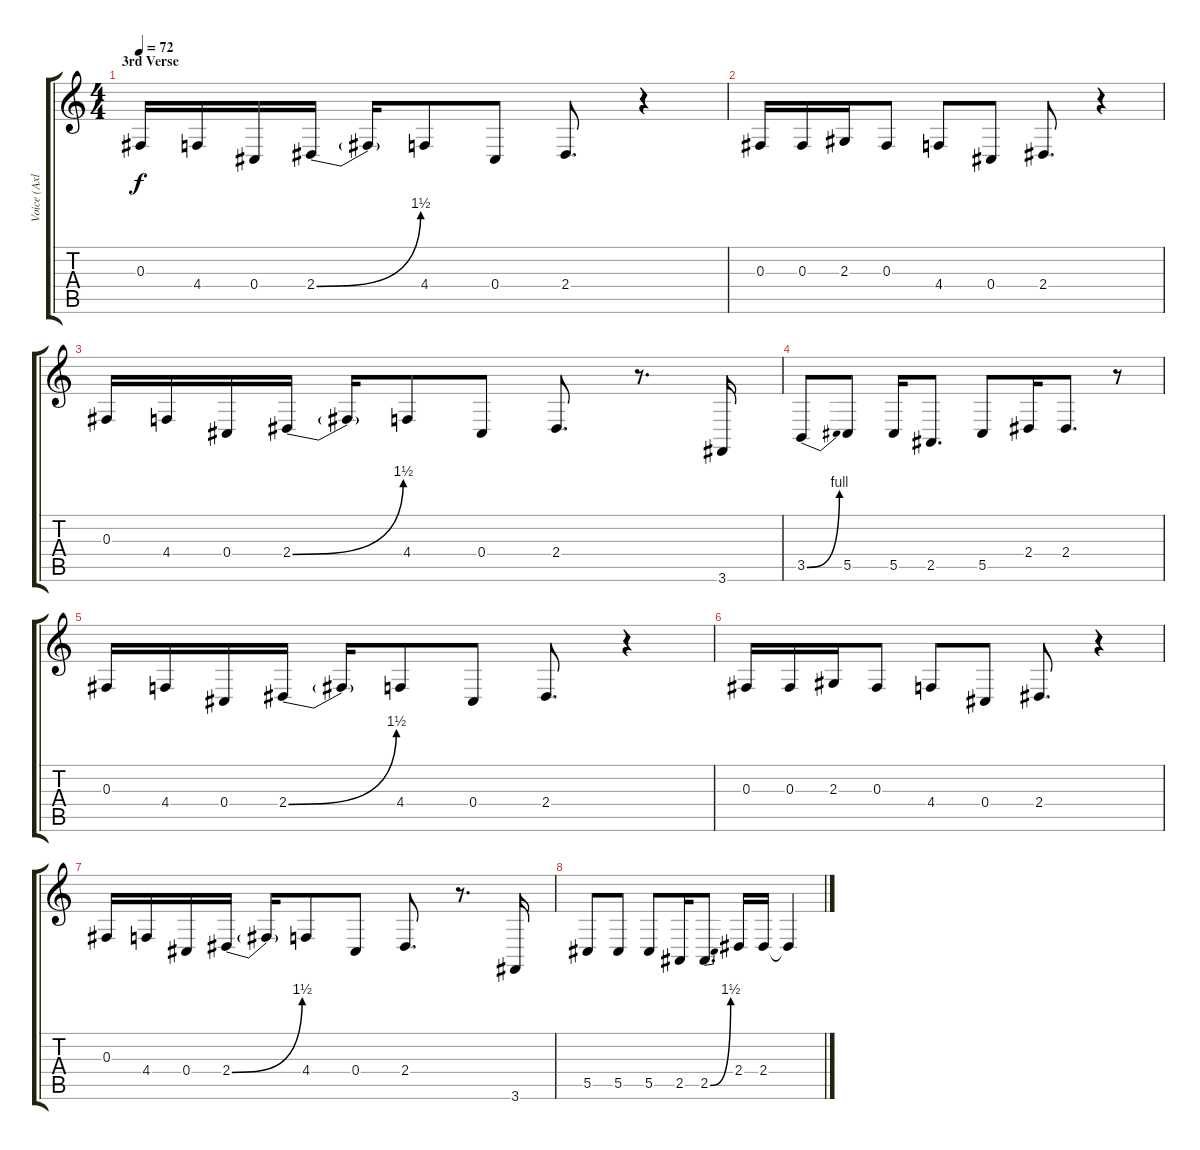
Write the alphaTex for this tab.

\track ("Voice (Axl)" "Voice (Axl") {instrument lead2sawtooth}
\staff {score tabs}
\tuning (Eb4 Bb3 Gb3 Db3 Ab2 Eb2) {hide}
\ts (4 4)
\section ("" "3rd Verse")
\tempo 72
\clef g2
\ks c
0.3.16{dy f} 4.4.16 0.4.16 2.4{be (bend 0 0 60 6)}.16 2.4{t}.16 4.4.8 0.4.8 2.4.8{d} r.4 |
0.3.16 0.3.16 2.3.16 0.3.8 4.4.8 0.4.8 2.4.8{d} r.4 |
0.3.16 4.4.16 0.4.16 2.4{be (bend 0 0 60 6)}.16 2.4{t}.16 4.4.8 0.4.8 2.4.8{d} r.8{d} 3.6.16 |
3.5{be (bend 0 0 60 4)}.8 5.5.8 5.5.16 2.5.8{d} 5.5.8 2.4.16 2.4.8{d} r.8 |
0.3.16 4.4.16 0.4.16 2.4{be (bend 0 0 60 6)}.16 2.4{t}.16 4.4.8 0.4.8 2.4.8{d} r.4 |
0.3.16 0.3.16 2.3.16 0.3.8 4.4.8 0.4.8 2.4.8{d} r.4 |
0.3.16 4.4.16 0.4.16 2.4{be (bend 0 0 60 6)}.16 2.4{t}.16 4.4.8 0.4.8 2.4.8{d} r.8{d} 3.6.16 |
5.5.8 5.5.8 5.5.8 2.5.16 2.5{be (bend 0 0 60 6)}.8{d} 2.4.16 2.4.16 2.4{t}.4
